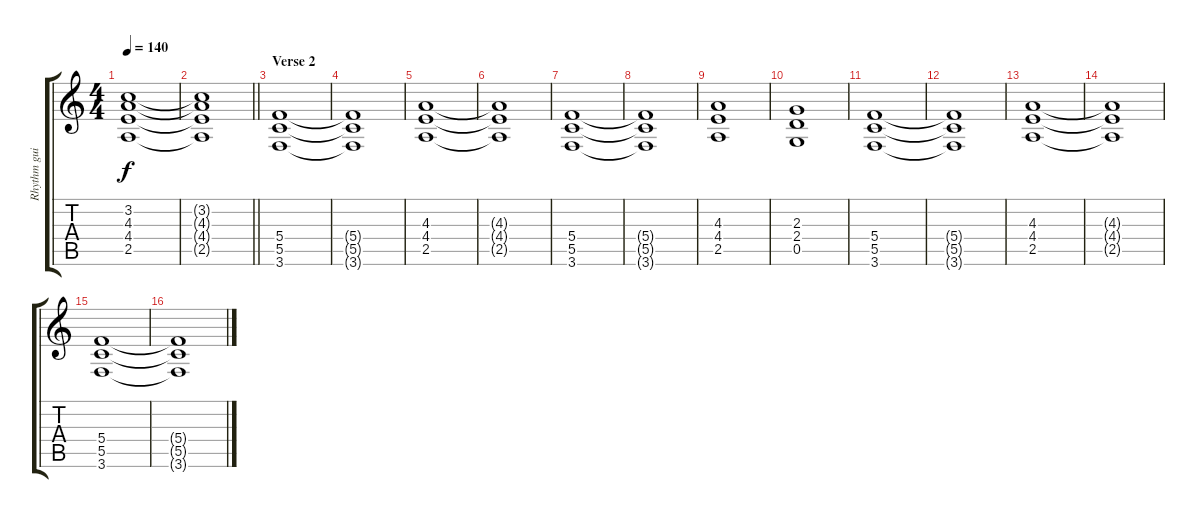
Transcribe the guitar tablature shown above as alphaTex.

\track ("Rhythm guitar" "Rhythm gui") {instrument distortionguitar}
\staff {score tabs}
\tuning (D4 A3 F3 C3 G2 D2) {hide}
\ts (4 4)
\tempo 140
\clef g2
\ks c
(3.2{t} 4.3{t} 4.4{t} 2.5{t}).1{dy f} |
\barLineRight lightlight
(3.2{t} 4.3{t} 4.4{t} 2.5{t}).1 |
\section ("" "Verse 2")
(5.4 5.5 3.6).1{volume 12} |
(5.4{t} 5.5{t} 3.6{t}).1 |
(4.3 4.4 2.5).1 |
(4.3{t} 4.4{t} 2.5{t}).1 |
(5.4 5.5 3.6).1 |
(5.4{t} 5.5{t} 3.6{t}).1 |
(4.3 4.4 2.5).1 |
(2.3 2.4 0.5).1 |
(5.4 5.5 3.6).1 |
(5.4{t} 5.5{t} 3.6{t}).1 |
(4.3 4.4 2.5).1 |
(4.3{t} 4.4{t} 2.5{t}).1 |
(5.4 5.5 3.6).1 |
(5.4{t} 5.5{t} 3.6{t}).1
